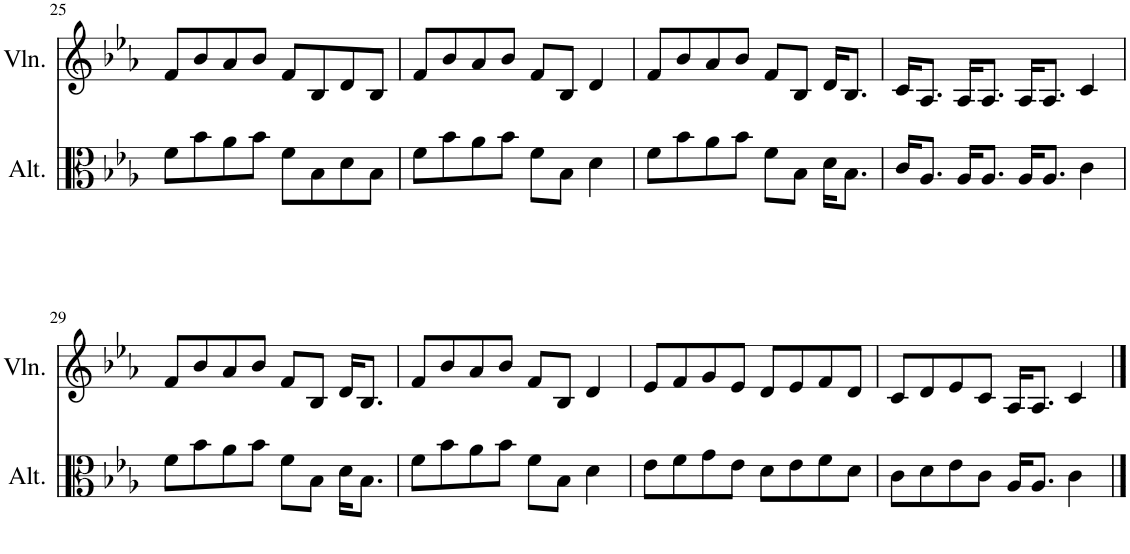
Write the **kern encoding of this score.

**kern	**kern
*part2	*part1
*staff2	*staff1
*I"Alto	*I"Violon
*I'Alt.	*I'Vln.
!!LO:PB:g=z
*clefC3	*clefG2
*k[b-e-a-]	*k[b-e-a-]
*M4/4	*M4/4
=25	=25
8f\L	8f/L
8b-\	8b-/
8a-\	8a-/
8b-\J	8b-/J
8f\L	8f/L
8B-\	8B-/
8d\	8d/
8B-\J	8B-/J
=26	=26
8f\L	8f/L
8b-\	8b-/
8a-\	8a-/
8b-\J	8b-/J
8f\L	8f/L
8B-\J	8B-/J
4d\	4d/
=27	=27
8f\L	8f/L
8b-\	8b-/
8a-\	8a-/
8b-\J	8b-/J
8f\L	8f/L
8B-\J	8B-/J
16d\KL	16d/KL
8.B-\J	8.B-/J
=28	=28
16c/KL	16c/KL
8.A-/J	8.A-/J
16A-/KL	16A-/KL
8.A-/J	8.A-/J
16A-/KL	16A-/KL
8.A-/J	8.A-/J
4c\	4c/
!!LO:LB:g=z
=29	=29
8f\L	8f/L
8b-\	8b-/
8a-\	8a-/
8b-\J	8b-/J
8f\L	8f/L
8B-\J	8B-/J
16d\KL	16d/KL
8.B-\J	8.B-/J
=30	=30
8f\L	8f/L
8b-\	8b-/
8a-\	8a-/
8b-\J	8b-/J
8f\L	8f/L
8B-\J	8B-/J
4d\	4d/
=31	=31
8e-\L	8e-/L
8f\	8f/
8g\	8g/
8e-\J	8e-/J
8d\L	8d/L
8e-\	8e-/
8f\	8f/
8d\J	8d/J
=32	=32
8c\L	8c/L
8d\	8d/
8e-\	8e-/
8c\J	8c/J
16A-/KL	16A-/KL
8.A-/J	8.A-/J
4c\	4c/
==	==
*-	*-
